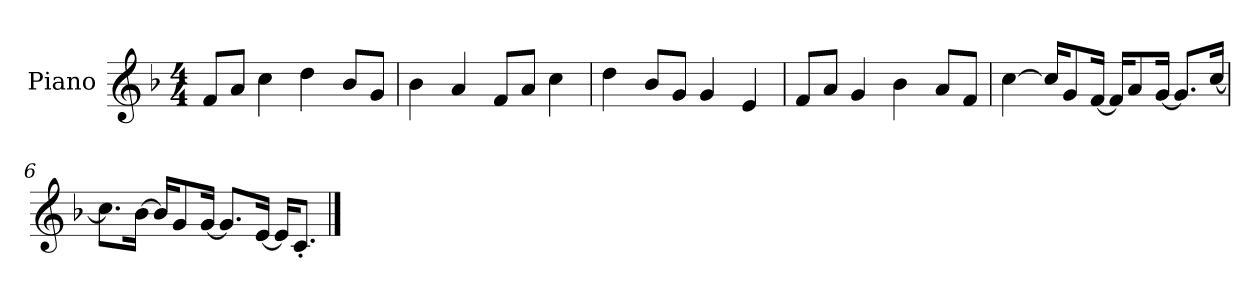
**kern
*part1
*staff1
*I"Piano
*I'P-no
*clefG2
*k[b-]
*M4/4
*MM90
=1
8f/L
8a/J
4cc\
4dd\
8b-/L
8g/J
=2
4b-\
4a/
8f/L
8a/J
4cc\
=3
4dd\
8b-/L
8g/J
4g/
4e/
=4
8f/L
8a/J
4g/
4b-\
8a/L
8f/J
=5
[4cc\
16cc/KL]
8g/
[16f/Jk
16f/KL]
8a/
[16g/Jk
8.g/L]
[16cc/Jk
!!LO:LB:g=z
=6
8.cc\L]
[16b-\Jk
16b-/KL]
8g/
[16g/Jk
8.g/L]
[16e/Jk
16e/KL]
8.c'/J
==
*-
